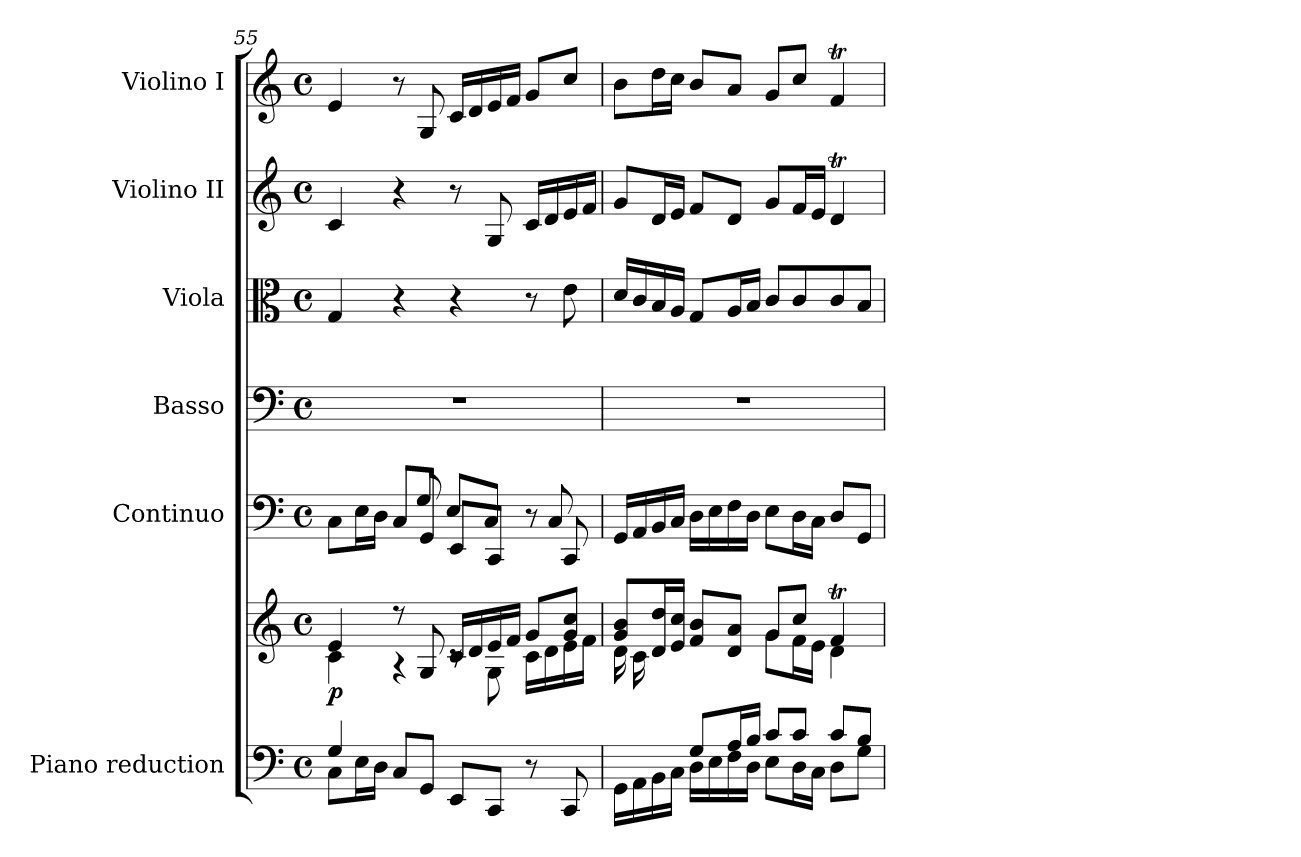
**kern	**kern	**dynam	**kern	**dynam	**kern	**kern	**dynam	**kern	**dynam	**kern	**dynam
*part6	*part6	*part6	*part5	*part5	*part4	*part3	*part3	*part2	*part2	*part1	*part1
*staff7	*staff6	*staff6/7	*staff5	*staff5	*staff4	*staff3	*staff3	*staff2	*staff2	*staff1	*staff1
*I"Piano reduction	*	*	*I"Continuo	*	*I"Basso	*I"Viola	*	*I"Violino II	*	*I"Violino I	*
*I'Pno	*	*	*	*	*	*I'Vla	*	*I'Vln	*	*I'Vln	*
*clefF4	*clefG2	*	*clefF4	*	*clefF4	*clefC3	*	*clefG2	*	*clefG2	*
*k[]	*k[]	*	*k[]	*	*k[]	*k[]	*	*k[]	*	*k[]	*
*M4/4	*M4/4	*	*M4/4	*	*M4/4	*M4/4	*	*M4/4	*	*M4/4	*
*met(c)	*met(c)	*	*met(c)	*	*met(c)	*met(c)	*	*met(c)	*	*met(c)	*
=55	=55	=55	=55	=55	=55	=55	=55	=55	=55	=55	=55
*^	*^	*	*^	*	*	*	*	*	*	*	*
!	!	!	!	!LO:DY:b	!	!	!	!	!	!	!	!	!	!
4G/	8C\L	4e/	4c\	p	8C\L	4.ryy	.	1r	4G/	.	4c/	.	4e/	.
!	!	!	!	!	!	!	!LO:DY:a	!	!	!	!	!	!	!
.	16E\L	.	.	.	16E\L	.	other-dynamics	.	.	.	.	.	.	.
.	16D\JJ	.	.	.	16D\JJ	.	.	.	.	.	.	.	.	.
8C/L	4ryy	8r	4rA	.	8C/L	.	.	.	4r	.	4r	.	8r	.
!	!	!	!	!	!	!	!	!	!	!	!	!	!	!LO:DY:b
8GG/J	.	8G/	.	.	8GG/J	8G!/	.	.	.	.	.	.	8G/	other-dynamics
8EE/L	2ryy	16c/LL	8rc	.	8EE/L	8E!/L	.	.	4r	.	8r	.	16c/LL	.
.	.	16d/	.	.	.	.	.	.	.	.	.	.	16d/	.
!	!	!	!	!	!	!	!	!	!	!	!	!LO:DY:b	!	!
8CC/J	.	16e/	8G\	.	8CC/J	8C!/J	.	.	.	.	8G/	other-dynamics	16e/	.
.	.	16f/JJ	.	.	.	.	.	.	.	.	.	.	16f/JJ	.
8r	.	8g/L	16c\LL	.	8r	8ryy	.	.	8r	.	16c/LL	.	8g/L	.
.	.	.	16d\	.	.	.	.	.	.	.	16d/	.	.	.
!	!	!	!	!	!	!	!	!	!	!LO:DY:b	!	!	!	!
8CC/	.	8g/ 8cc/J	16e\	.	8CC/	8C!/	.	.	8e\	other-dynamics	16e/	.	8cc/J	.
.	.	.	16f\JJ	.	.	.	.	.	.	.	16f/JJ	.	.	.
*	*	*	*	*	*v	*v	*	*	*	*	*	*	*	*
!!LO:PB:g=z
=56	=56	=56	=56	=56	=56	=56	=56	=56	=56	=56	=56	=56	=56
*	*	*	*^	*	*	*	*	*	*	*	*	*	*
8ryy	16GG\LL	8g/ 8b/L	2ryy	16d\LL	.	16GG/LL	.	1r	16d/LL	.	8g/L	.	8b\L	.
.	16AA\	.	.	16c\	.	16AA/	.	.	16c/	.	.	.	.	.
16B/	16BB\	16d/ 16dd/L	.	2..ryy	.	16BB/	.	.	16B/	.	16d/L	.	16dd\L	.
16A/JJ	16C\JJ	16e/ 16cc/JJ	.	.	.	16C/JJ	.	.	16A/JJ	.	16e/JJ	.	16cc\JJ	.
8G/L	16D\LL	8f/ 8b/L	.	.	.	16D\LL	.	.	8G/L	.	8f/L	.	8b/L	.
.	16E\	.	.	.	.	16E\	.	.	.	.	.	.	.	.
16A/L	16F\	8d/ 8a/J	.	.	.	16F\	.	.	16A/L	.	8d/J	.	8a/J	.
16B/JJ	16D\JJ	.	.	.	.	16D\JJ	.	.	16B/JJ	.	.	.	.	.
8c/L	8E\L	8g/L	8g\L	.	.	8E\L	.	.	8c/L	.	8g/L	.	8g/L	.
8c/J	16D\L	8cc/J	16f\L	.	.	16D\L	.	.	8c/	.	16f/L	.	8cc/J	.
.	16C\JJ	.	16e\JJ	.	.	16C\JJ	.	.	.	.	16e/JJ	.	.	.
8c/L	8D\L	4fT/	4d\	.	.	8D/L	.	.	8c/	.	4dT/	.	4fT/	.
8B/J	8G\J	.	.	.	.	8GG/J	.	.	8B/J	.	.	.	.	.
*v	*v	*	*	*	*	*	*	*	*	*	*	*	*	*
*	*v	*v	*v	*	*	*	*	*	*	*	*	*	*
=	=	=	=	=	=	=	=	=	=	=	=
*-	*-	*-	*-	*-	*-	*-	*-	*-	*-	*-	*-
